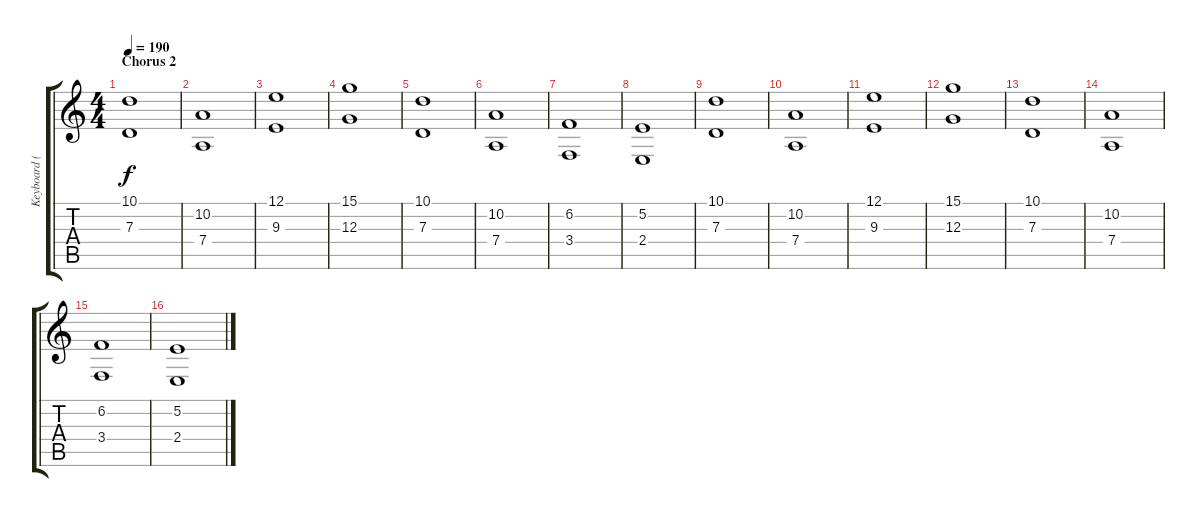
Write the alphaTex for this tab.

\track ("Keyboard (Sweep/New Age)" "Keyboard (") {instrument pad8sweep}
\staff {score tabs}
\tuning (E4 B3 G3 D3 A2 E2) {hide}
\ts (4 4)
\section ("" "Chorus 2")
\tempo 190
\clef g2
\ks c
(10.1 7.3).1{dy f} |
(10.2 7.4).1 |
(12.1 9.3).1 |
(15.1 12.3).1 |
(10.1 7.3).1 |
(10.2 7.4).1 |
(6.2 3.4).1 |
(5.2 2.4).1 |
(10.1 7.3).1 |
(10.2 7.4).1 |
(12.1 9.3).1 |
(15.1 12.3).1 |
(10.1 7.3).1 |
(10.2 7.4).1 |
(6.2 3.4).1 |
(5.2 2.4).1
